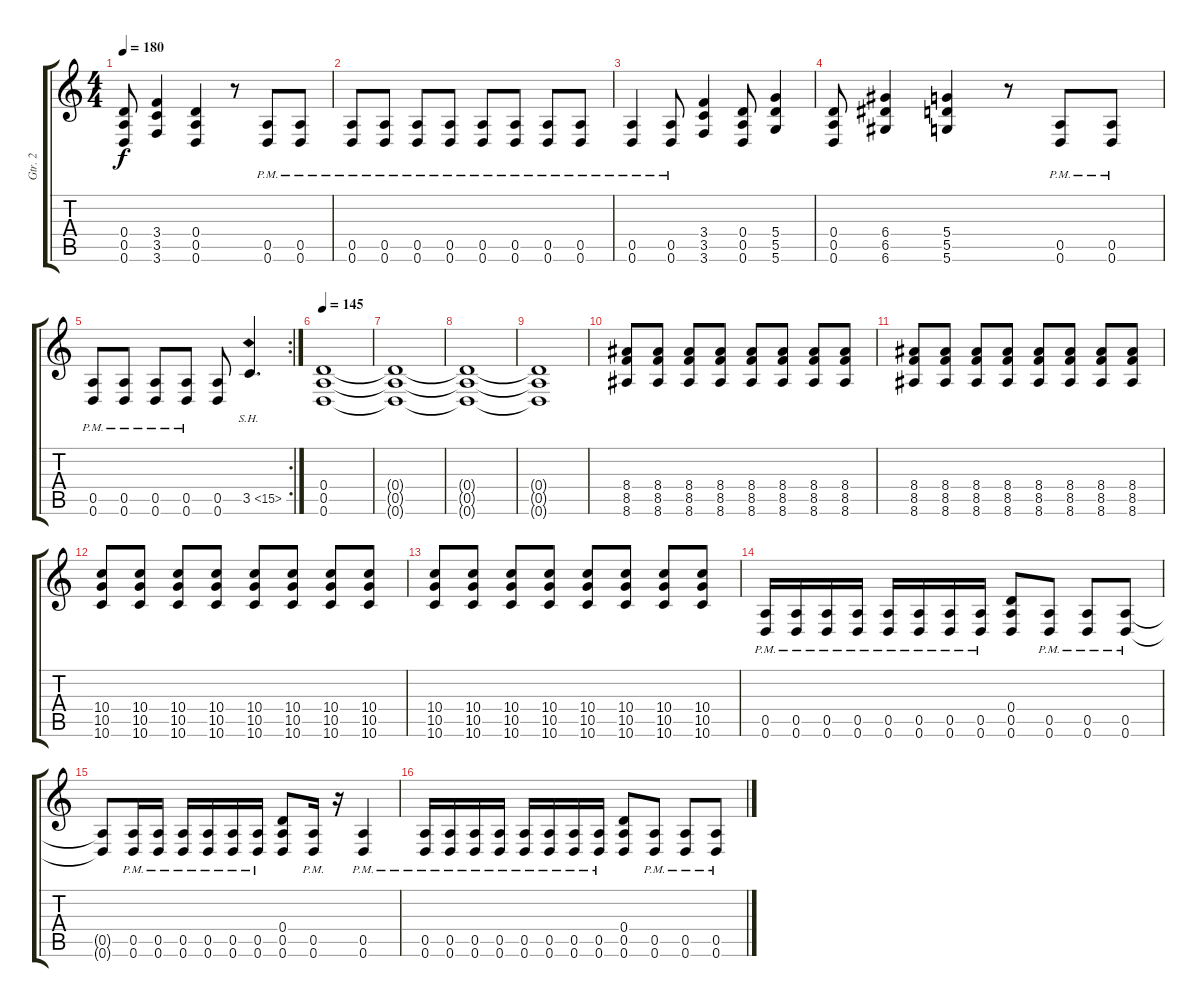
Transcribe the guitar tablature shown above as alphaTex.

\track ("Gtr. 2" "Gtr. 2") {instrument distortionguitar}
\staff {score tabs}
\tuning (E4 B3 G3 D3 A2 D2) {hide}
\ts (4 4)
\tempo 180
\clef g2
\ks c
(0.4 0.5 0.6).8{dy f} (3.4 3.5 3.6).4 (0.4 0.5 0.6).4 r.8 (0.5{pm} 0.6{pm}).8 (0.5{pm} 0.6{pm}).8 |
(0.5{pm} 0.6{pm}).8 (0.5{pm} 0.6{pm}).8 (0.5{pm} 0.6{pm}).8 (0.5{pm} 0.6{pm}).8 (0.5{pm} 0.6{pm}).8 (0.5{pm} 0.6{pm}).8 (0.5{pm} 0.6{pm}).8 (0.5{pm} 0.6{pm}).8 |
(0.5{pm} 0.6{pm}).4 (0.5{pm} 0.6{pm}).8 (3.4 3.5 3.6).4 (0.4 0.5 0.6).8 (5.4 5.5 5.6).4 |
(0.4 0.5 0.6).8 (6.4 6.5 6.6).4 (5.4 5.5 5.6).4 r.8 (0.5{pm} 0.6{pm}).8 (0.5{pm} 0.6{pm}).8 |
\rc 2
(0.5{pm} 0.6{pm}).8 (0.5{pm} 0.6{pm}).8 (0.5{pm} 0.6{pm}).8 (0.5{pm} 0.6{pm}).8 (0.5 0.6).8 3.5{sh 12}.4{d} |
\tempo 145
(0.4 0.5 0.6).1 |
(0.4{t} 0.5{t} 0.6{t}).1 |
(0.4{t} 0.5{t} 0.6{t}).1 |
(0.4{t} 0.5{t} 0.6{t}).1 |
(8.4 8.5 8.6).8 (8.4 8.5 8.6).8 (8.4 8.5 8.6).8 (8.4 8.5 8.6).8 (8.4 8.5 8.6).8 (8.4 8.5 8.6).8 (8.4 8.5 8.6).8 (8.4 8.5 8.6).8 |
(8.4 8.5 8.6).8 (8.4 8.5 8.6).8 (8.4 8.5 8.6).8 (8.4 8.5 8.6).8 (8.4 8.5 8.6).8 (8.4 8.5 8.6).8 (8.4 8.5 8.6).8 (8.4 8.5 8.6).8 |
(10.4 10.5 10.6).8 (10.4 10.5 10.6).8 (10.4 10.5 10.6).8 (10.4 10.5 10.6).8 (10.4 10.5 10.6).8 (10.4 10.5 10.6).8 (10.4 10.5 10.6).8 (10.4 10.5 10.6).8 |
(10.4 10.5 10.6).8 (10.4 10.5 10.6).8 (10.4 10.5 10.6).8 (10.4 10.5 10.6).8 (10.4 10.5 10.6).8 (10.4 10.5 10.6).8 (10.4 10.5 10.6).8 (10.4 10.5 10.6).8 |
(0.5{pm} 0.6{pm}).16 (0.5{pm} 0.6{pm}).16 (0.5{pm} 0.6{pm}).16 (0.5{pm} 0.6{pm}).16 (0.5{pm} 0.6{pm}).16 (0.5{pm} 0.6{pm}).16 (0.5{pm} 0.6{pm}).16 (0.5{pm} 0.6{pm}).16 (0.4 0.5 0.6).8 (0.5{pm} 0.6{pm}).8 (0.5{pm} 0.6{pm}).8 (0.5{pm} 0.6{pm}).8 |
(0.5{t} 0.6{t}).8 (0.5{pm} 0.6{pm}).16 (0.5{pm} 0.6{pm}).16 (0.5{pm} 0.6{pm}).16 (0.5{pm} 0.6{pm}).16 (0.5{pm} 0.6{pm}).16 (0.5{pm} 0.6{pm}).16 (0.4 0.5 0.6).8 (0.5{pm} 0.6{pm}).16 r.16 (0.5{pm} 0.6{pm}).4 |
(0.5{pm} 0.6{pm}).16 (0.5{pm} 0.6{pm}).16 (0.5{pm} 0.6{pm}).16 (0.5{pm} 0.6{pm}).16 (0.5{pm} 0.6{pm}).16 (0.5{pm} 0.6{pm}).16 (0.5{pm} 0.6{pm}).16 (0.5{pm} 0.6{pm}).16 (0.4 0.5 0.6).8 (0.5{pm} 0.6{pm}).8 (0.5{pm} 0.6{pm}).8 (0.5{pm} 0.6{pm}).8
